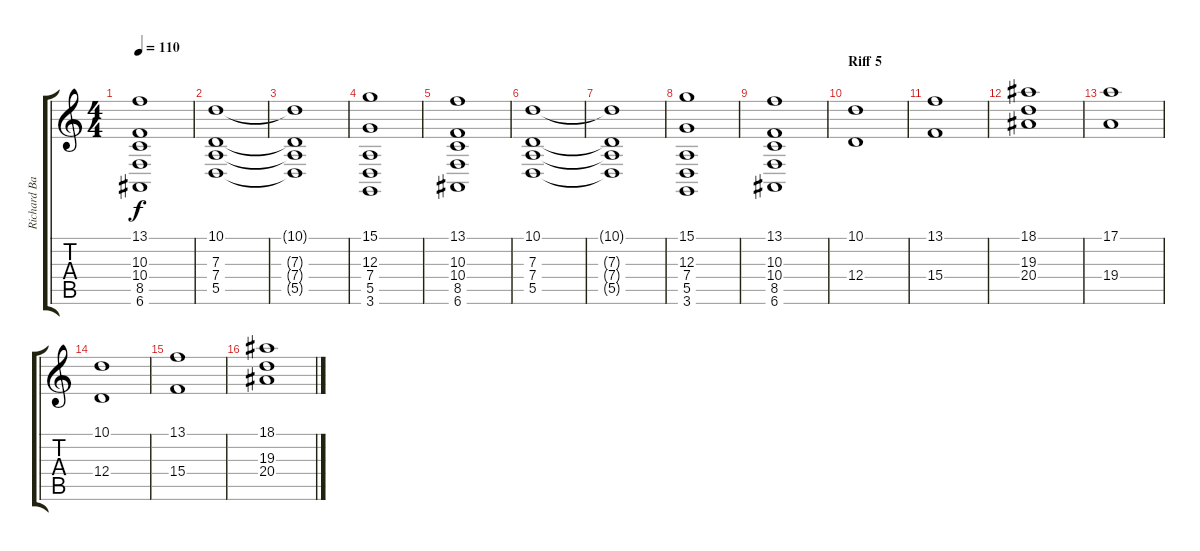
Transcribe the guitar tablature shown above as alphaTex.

\track ("Richard Barbieri - Keyboard 1" "Richard Ba") {instrument pad2warm}
\staff {score tabs}
\tuning (E4 B3 G3 D3 A2 E2) {hide}
\ts (4 4)
\tempo 110
\clef g2
\ks c
(13.1 10.3 10.4 8.5 6.6).1{dy f} |
(10.1 7.3 7.4 5.5).1 |
(10.1{t} 7.3{t} 7.4{t} 5.5{t}).1 |
(15.1 12.3 7.4 5.5 3.6).1 |
(13.1 10.3 10.4 8.5 6.6).1 |
(10.1 7.3 7.4 5.5).1 |
(10.1{t} 7.3{t} 7.4{t} 5.5{t}).1 |
(15.1 12.3 7.4 5.5 3.6).1 |
(13.1 10.3 10.4 8.5 6.6).1 |
\section ("" "Riff 5")
(10.1 12.4).1 |
(13.1 15.4).1 |
(18.1 19.3 20.4).1 |
(17.1 19.4).1 |
(10.1 12.4).1 |
(13.1 15.4).1 |
(18.1 19.3 20.4).1
